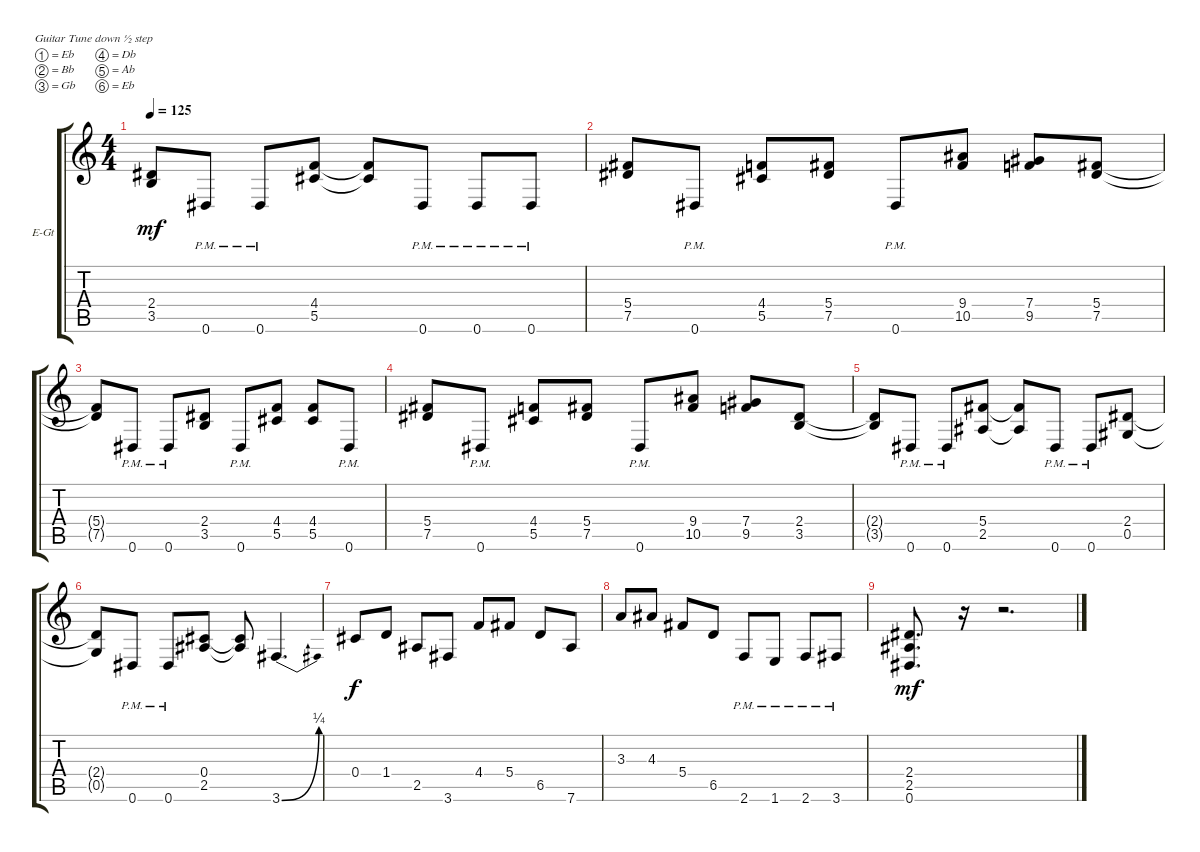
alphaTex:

\bracketExtendMode groupsimilarinstruments
\firstSystemTrackNameOrientation horizontal
\otherSystemsTrackNameOrientation horizontal
\track ("Dave Mustaine" "E-Gt") {instrument distortionguitar}
\staff {score tabs}
\tuning (Eb4 Bb3 Gb3 Db3 Ab2 Eb2)
\ts (4 4)
\tempo 125
\clef g2
\ks c
(2.4{t} 3.5{t}).8{dy mf} 0.6{pm}.8 0.6{pm}.8 (4.4 5.5).8 (4.4{t} 5.5{t}).8 0.6{pm}.8 0.6{pm}.8 0.6{pm}.8 |
(5.4 7.5).8 0.6{pm}.8 (4.4 5.5).8 (5.4 7.5).8 0.6{pm}.8 (9.4 10.5).8 (7.4 9.5).8 (5.4 7.5).8 |
(5.4{t} 7.5{t}).8 0.6{pm}.8 0.6{pm}.8 (2.4 3.5).8 0.6{pm}.8 (4.4 5.5).8 (4.4 5.5).8 0.6{pm}.8 |
(5.4 7.5).8 0.6{pm}.8 (4.4 5.5).8 (5.4 7.5).8 0.6{pm}.8 (9.4 10.5).8 (7.4 9.5).8 (2.4 3.5).8 |
(2.4{t} 3.5{t}).8 0.6{pm}.8 0.6{pm}.8 (5.4 2.5).8 (5.4{t} 2.5{t}).8 0.6{pm}.8 0.6{pm}.8 (2.4 0.5).8 |
(2.4{t} 0.5{t}).8 0.6{pm}.8 0.6{pm}.8 (0.4 2.5).8 (0.4{t} 2.5{t}).8 3.6{be (bend 0 0 60 1)}.4{d} |
0.4.8{dy f} 1.4.8 2.5.8 3.6.8 4.4.8 5.4.8 6.5.8 7.6.8 |
3.3.8 4.3.8 5.4.8 6.5.8 2.6{pm}.8 1.6{pm}.8 2.6{pm}.8 3.6{pm}.8 |
(2.4 2.5 0.6).8{d dy mf} r.16 r.2{d}
